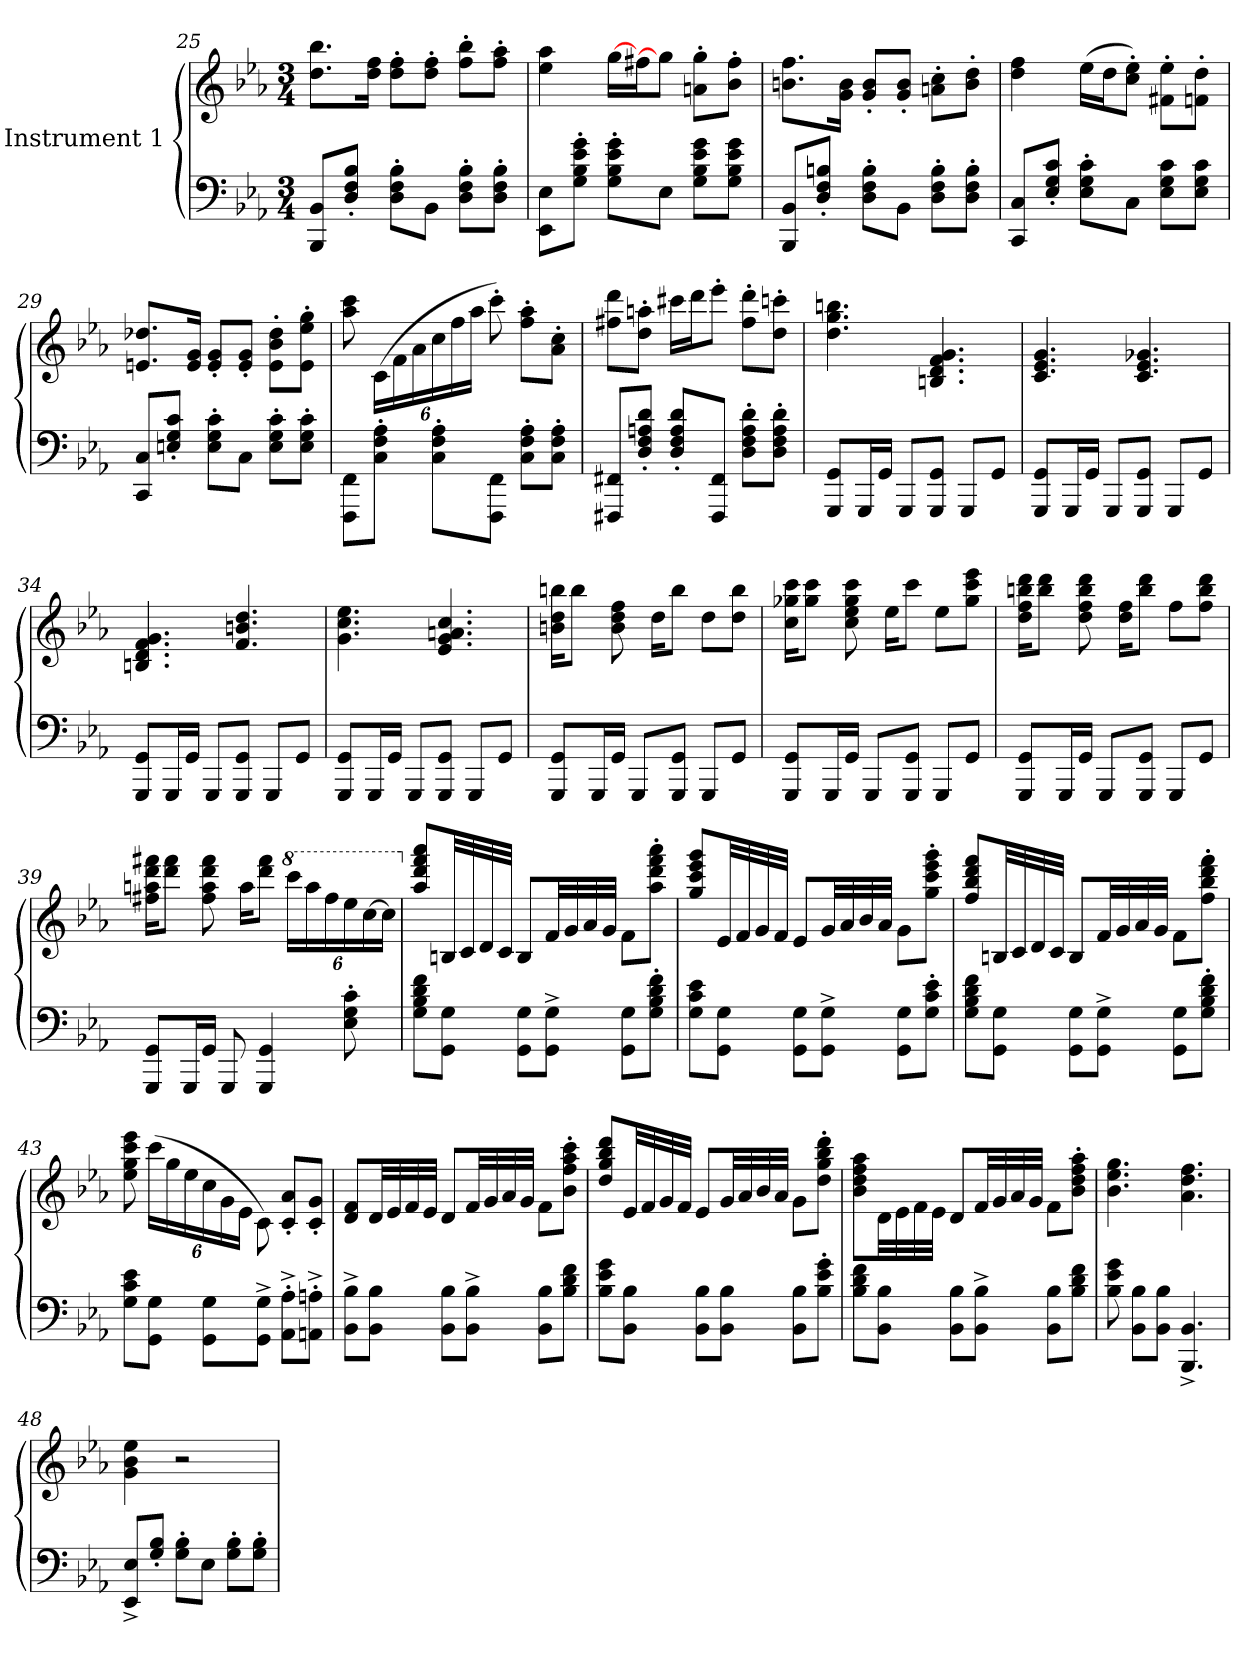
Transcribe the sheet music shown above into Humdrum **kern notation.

**kern	**kern
*part1	*part1
*staff2	*staff1
*I"Instrument 1	*
*clefF4	*clefG2
*k[b-e-a-]	*k[b-e-a-]
*M3/4	*M3/4
=25	=25
8BBB-/ 8BB-/L	8.dd\ 8.bb-\L
8D/' 8F/' 8B-/'J	.
.	16dd\ 16ff\Jk
8D\' 8F\' 8B-\'L	8dd\' 8ff\'L
8BB-\J	8dd\' 8ff\'J
8D\' 8F\' 8B-\'L	8ff\' 8bb-\'L
8D\' 8F\' 8B-\'J	8ff\' 8aa-\'J
!!LO:LB:g=z
=26	=26
8EE-\ 8E-\L	4ee-\ 4aa-\
8G\' 8B-\' 8e-\' 8g\'J	.
8G\' 8B-\' 8e-\' 8g\'L	[16gg\LL
.	16ff#X\J
8E-\J	8gg\J]
8G\ 8B-\ 8e-\ 8g\L	8an\' 8gg\'L
8G\ 8B-\ 8e-\ 8g\J	8b-\' 8ff#\'J
=27	=27
8BBB-/ 8BB-/L	8.bn\ 8.ff\L
8D/' 8F/' 8Bn/'J	.
.	16g\ 16b\Jk
8D\' 8F\' 8B\'L	8g/' 8b/'L
8BB-\J	8g/' 8b/'J
8D\' 8F\' 8B\'L	8an\' 8cc\'L
8D\' 8F\' 8B\'J	8b\' 8dd\'J
=28	=28
8CC/ 8C/L	4dd\ 4ff\
8E-/' 8G/' 8c/'J	.
8E-\' 8G\' 8c\'L	(16ee-\LL
.	16dd\J
8C\J	8cc\' 8ee-\'J)
8E-\ 8G\ 8c\L	8f#X\' 8ee-\'L
8E-\ 8G\ 8c\J	8fn\' 8dd\'J
=29	=29
8CC/ 8C/L	8.en/ 8.dd-X/L
8En/' 8G/' 8c/'J	.
.	16e/ 16g/Jk
8E\' 8G\' 8c\'L	8e/' 8g/'L
8C\J	8e/' 8g/'J
8E\' 8G\' 8c\'L	8e\' 8b-\' 8dd-\'L
8E\' 8G\' 8c\'J	8e\' 8ee-\' 8gg\'J
!!LO:PB:g=z
=30	=30
8FFF\ 8FF\L	8aa-\ 8ccc\
*	*Xbrackettup
8C\' 8F\' 8A-\'J	(24c\LL
.	24f\
.	24a-\
8C\' 8F\' 8A-\'L	24cc\
.	24ff\
.	24aa-\JJ
8FFF\ 8FF\J	8ccc'\)
8C\' 8F\' 8A-\'L	8ff\' 8aa-\'L
8C\' 8F\' 8A-\'J	8a-\' 8cc\'J
=31	=31
8FFF#X/ 8FF#X/L	8ff#X\ 8ddd\L
8D/' 8F/' 8An/' 8d/'J	8dd\' 8aan\'J
8D/' 8F/' 8A/' 8d/'L	16ccc#X\LL
.	16ddd\J
8FFF#/ 8FF#/J	8eee-'\J
8D\' 8F\' 8A\' 8d\'L	8ff#\' 8ddd\'L
8D\' 8F\' 8A\' 8d\'J	8dd\' 8cccn\'J
=32	=32
8GGG/ 8GG/L	4.dd\ 4.gg\ 4.bbn\
16GGG/L	.
16GG/JJ	.
8GGG/L	.
8GGG/ 8GG/J	4.Bn/ 4.d/ 4.f/ 4.g/
8GGG/L	.
8GG/J	.
=33	=33
8GGG/ 8GG/L	4.c/ 4.e-/ 4.g/
16GGG/L	.
16GG/JJ	.
8GGG/L	.
8GGG/ 8GG/J	4.c/ 4.e-/ 4.g-X/
8GGG/L	.
8GG/J	.
!!LO:LB:g=z
=34	=34
8GGG/ 8GG/L	4.Bn/ 4.d/ 4.f/ 4.g/
16GGG/L	.
16GG/JJ	.
8GGG/L	.
8GGG/ 8GG/J	4.f/ 4.bn/ 4.dd/
8GGG/L	.
8GG/J	.
=35	=35
8GGG/ 8GG/L	4.g\ 4.cc\ 4.ee-\
16GGG/L	.
16GG/JJ	.
8GGG/L	.
8GGG/ 8GG/J	4.e-/ 4.g/ 4.an/ 4.cc/
8GGG/L	.
8GG/J	.
=36	=36
8GGG/ 8GG/L	16bn\ 16dd\ 16bbn\KL
.	8bb\J
16GGG/L	.
16GG/JJ	8b\ 8dd\ 8ff\
8GGG/L	.
.	16dd\KL
8GGG/ 8GG/J	8bb\J
8GGG/L	8dd\L
8GG/J	8dd\ 8bb\J
=37	=37
8GGG/ 8GG/L	16cc\ 16gg-X\ 16ccc\KL
.	8gg-\ 8ccc\J
16GGG/L	.
16GG/JJ	8cc\ 8ee-\ 8gg-\ 8ccc\
8GGG/L	.
.	16ee-\KL
8GGG/ 8GG/J	8ccc\J
8GGG/L	8ee-\L
8GG/J	8gg-\ 8ccc\ 8eee-\J
=38	=38
8GGG/ 8GG/L	16dd\ 16ff\ 16bbn\ 16ddd\KL
.	8bb\ 8ddd\J
16GGG/L	.
16GG/JJ	8dd\ 8ff\ 8bb\ 8ddd\
8GGG/L	.
.	16dd\ 16ff\KL
8GGG/ 8GG/J	8bb\ 8ddd\J
8GGG/L	8ff\L
8GG/J	8ff\ 8bb\ 8ddd\J
!!LO:LB:g=z
=39	=39
8GGG/ 8GG/L	16ff#X\ 16aan\ 16ddd\ 16fff#X\KL
.	8ddd\ 8fff#\J
16GGG/L	.
16GG/JJ	8ff#\ 8aa\ 8ddd\ 8fff#\
8GGG/	.
.	16aa\KL
4GGG/ 4GG/	8ddd\ 8fff#\J
*	*8va
.	24cccc\LL
.	24aaa\
.	24fff#\
8E-\' 8G\' 8c\'	24eee-\
.	[24ccc\
.	24ccc\JJ]
=40	=40
*	*X8va
8G\ 8B-\ 8d\ 8f\L	8aa-/ 8ddd/ 8fff/ 8aaa-/L
8GG\ 8G\J	32Bn/LL
.	32c/
.	32d/
.	32c/JJJ
8GG\ 8G\L	8B/L
8GG\^ 8G\^J	32f/LL
.	32g/
.	32a-/
.	32g/JJJ
8GG\ 8G\L	8f\L
8G\' 8B-\' 8d\' 8f\'J	8aa-\' 8ddd\' 8fff\' 8aaa-\'J
=41	=41
8G\ 8c\ 8e-\L	8gg/ 8ccc/ 8eee-/ 8ggg/L
8GG\ 8G\J	32e-/LL
.	32f/
.	32g/
.	32f/JJJ
8GG\ 8G\L	8e-/L
8GG\^ 8G\^J	32g/LL
.	32a-/
.	32b-/
.	32a-/JJJ
8GG\ 8G\L	8g\L
8G\' 8c\' 8e-\'J	8gg\' 8ccc\' 8eee-\' 8ggg\'J
!!LO:LB:g=z
=42	=42
8G\ 8B-\ 8d\ 8f\L	8ff/ 8bb-/ 8ddd/ 8fff/L
8GG\ 8G\J	32Bn/LL
.	32c/
.	32d/
.	32c/JJJ
8GG\ 8G\L	8B/L
8GG\^ 8G\^J	32f/LL
.	32g/
.	32a-/
.	32g/JJJ
8GG\ 8G\L	8f\L
8G\' 8B-\' 8d\' 8f\'J	8ff\' 8bb-\' 8ddd\' 8fff\'J
=43	=43
8G\ 8c\ 8e-\L	8ee-\ 8gg\ 8ccc\ 8eee-\
8GG\ 8G\J	(24ccc\LL
.	24gg\
.	24ee-\
8GG\ 8G\L	24cc\
.	24g\
.	24e-\JJ
8GG\^ 8G\^J	8c\)
8AA-\^' 8A-\^'L	8c/' 8a-/'L
8AAn\^' 8An\^'J	8c/' 8g/'J
=44	=44
8BB-\^ 8B-\^L	8d/ 8f/L
8BB-\ 8B-\J	32d/LL
.	32e-/
.	32f/
.	32e-/JJJ
8BB-\ 8B-\L	8d/L
8BB-\^ 8B-\^J	32f/LL
.	32g/
.	32a-/
.	32g/JJJ
8BB-\ 8B-\L	8f\L
8B-\ 8d\ 8f\J	8b-\' 8ff\' 8aa-\' 8ccc\'J
!!LO:LB:g=z
=45	=45
8B-\ 8e-\ 8g\L	8dd/ 8gg/ 8bb-/ 8ddd/L
8BB-\ 8B-\J	32e-/LL
.	32f/
.	32g/
.	32f/JJJ
8BB-\ 8B-\L	8e-/L
8BB-\ 8B-\J	32g/LL
.	32a-/
.	32b-/
.	32a-/JJJ
8BB-\ 8B-\L	8g\L
8B-\' 8e-\' 8g\'J	8dd\' 8gg\' 8bb-\' 8ddd\'J
=46	=46
8B-\ 8d\ 8f\L	8b-\ 8dd\ 8ff\ 8aa-\L
8BB-\ 8B-\J	32d\LL
.	32e-\
.	32f\
.	32e-\JJJ
8BB-\ 8B-\L	8d/L
8BB-\^ 8B-\^J	32f/LL
.	32g/
.	32a-/
.	32g/JJJ
8BB-\ 8B-\L	8f\L
8B-\ 8d\ 8f\J	8b-\' 8dd\' 8ff\' 8aa-\'J
=47	=47
8B-\ 8e-\ 8g\	4.b-\ 4.ee-\ 4.gg\
8BB-\ 8B-\L	.
8BB-\ 8B-\J	.
4.BBB-/^ 4.BB-/^	4.a-\ 4.dd\ 4.ff\
=48	=48
8EE-/^ 8E-/^L	4g\ 4b-\ 4ee-\
8G/' 8B-/'J	.
8G\' 8B-\'L	2r
8E-\J	.
8G\' 8B-\'L	.
8G\' 8B-\'J	.
=	=
*-	*-
